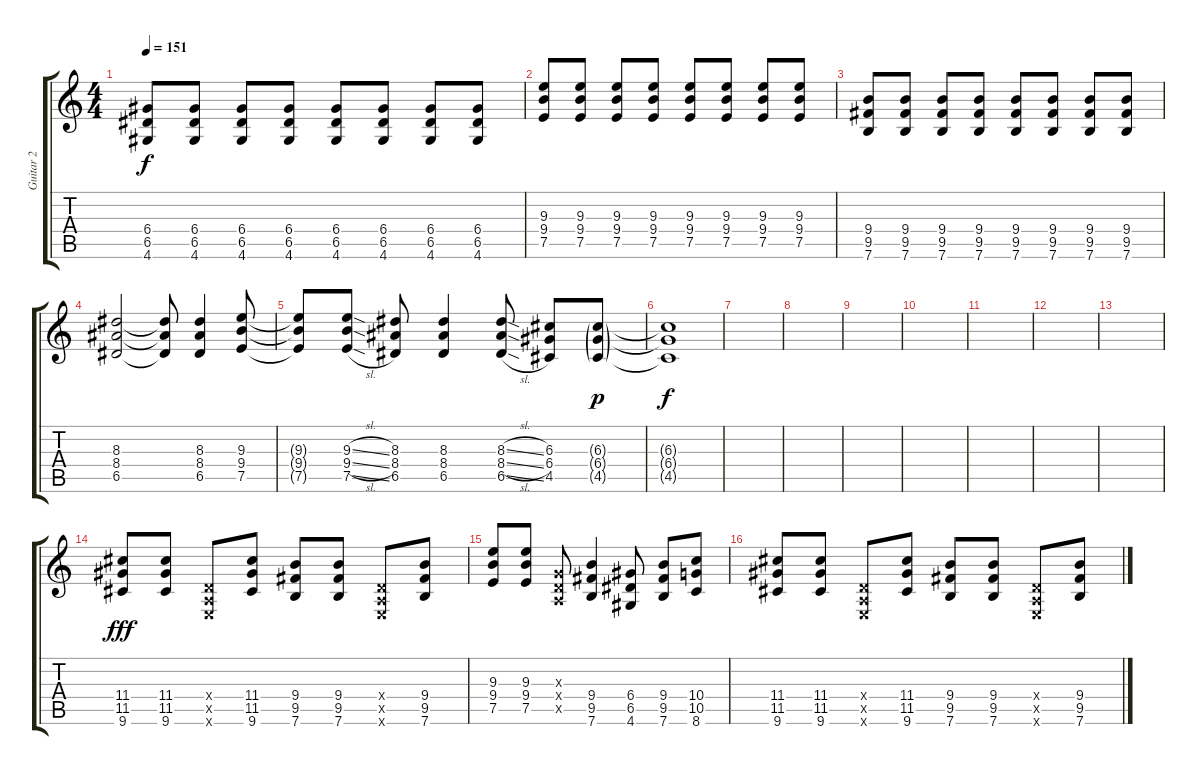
\track ("Guitar 2" "Guitar 2") {instrument distortionguitar}
\staff {score tabs}
\tuning (E4 B3 G3 D3 A2 E2) {hide}
\ts (4 4)
\tempo 151
\clef g2
\ks c
(6.4 6.5 4.6).8{dy f} (6.4 6.5 4.6).8 (6.4 6.5 4.6).8 (6.4 6.5 4.6).8 (6.4 6.5 4.6).8 (6.4 6.5 4.6).8 (6.4 6.5 4.6).8 (6.4 6.5 4.6).8 |
(9.3 9.4 7.5).8 (9.3 9.4 7.5).8 (9.3 9.4 7.5).8 (9.3 9.4 7.5).8 (9.3 9.4 7.5).8 (9.3 9.4 7.5).8 (9.3 9.4 7.5).8 (9.3 9.4 7.5).8 |
(9.4 9.5 7.6).8 (9.4 9.5 7.6).8 (9.4 9.5 7.6).8 (9.4 9.5 7.6).8 (9.4 9.5 7.6).8 (9.4 9.5 7.6).8 (9.4 9.5 7.6).8 (9.4 9.5 7.6).8 |
(8.3 8.4 6.5).2 (8.3{t} 8.4{t} 6.5{t}).8 (8.3 8.4 6.5).4 (9.3 9.4 7.5).8 |
(9.3{t} 9.4{t} 7.5{t}).8 (9.3{sl} 9.4{sl} 7.5{sl}).8 (8.3 8.4 6.5).8 (8.3 8.4 6.5).4 (8.3{sl} 8.4{sl} 6.5{sl}).8 (6.3 6.4 4.5).8 (6.3{g} 6.4{g} 4.5{g}).8{dy p} |
(6.3{t} 6.4{t} 4.5{t}).1{dy f} |
|
|
|
|
|
|
|
(11.4 11.5 9.6).8{dy fff} (11.4 11.5 9.6).8 (0.4{x} 0.5{x} 0.6{x}).8 (11.4 11.5 9.6).8 (9.4 9.5 7.6).8 (9.4 9.5 7.6).8 (0.4{x} 0.5{x} 0.6{x}).8 (9.4 9.5 7.6).8 |
(9.3 9.4 7.5).8 (9.3 9.4 7.5).8 (0.3{x} 0.4{x} 0.5{x}).8 (9.4 9.5 7.6).4 (6.4 6.5 4.6).8 (9.4 9.5 7.6).8 (10.4 10.5 8.6).8 |
(11.4 11.5 9.6).8 (11.4 11.5 9.6).8 (0.4{x} 0.5{x} 0.6{x}).8 (11.4 11.5 9.6).8 (9.4 9.5 7.6).8 (9.4 9.5 7.6).8 (0.4{x} 0.5{x} 0.6{x}).8 (9.4 9.5 7.6).8
